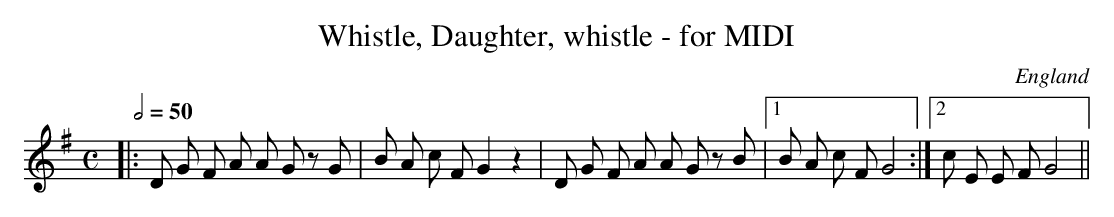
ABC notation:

X:1
T:Whistle, Daughter, whistle - for MIDI
O:England
M:C
L:1/8
Q:2/4=50
K:G
|:D G F A A G z G|B A c F G2 z2|D G F A A G z B|1B A c F G4:|2c E E F G4||
